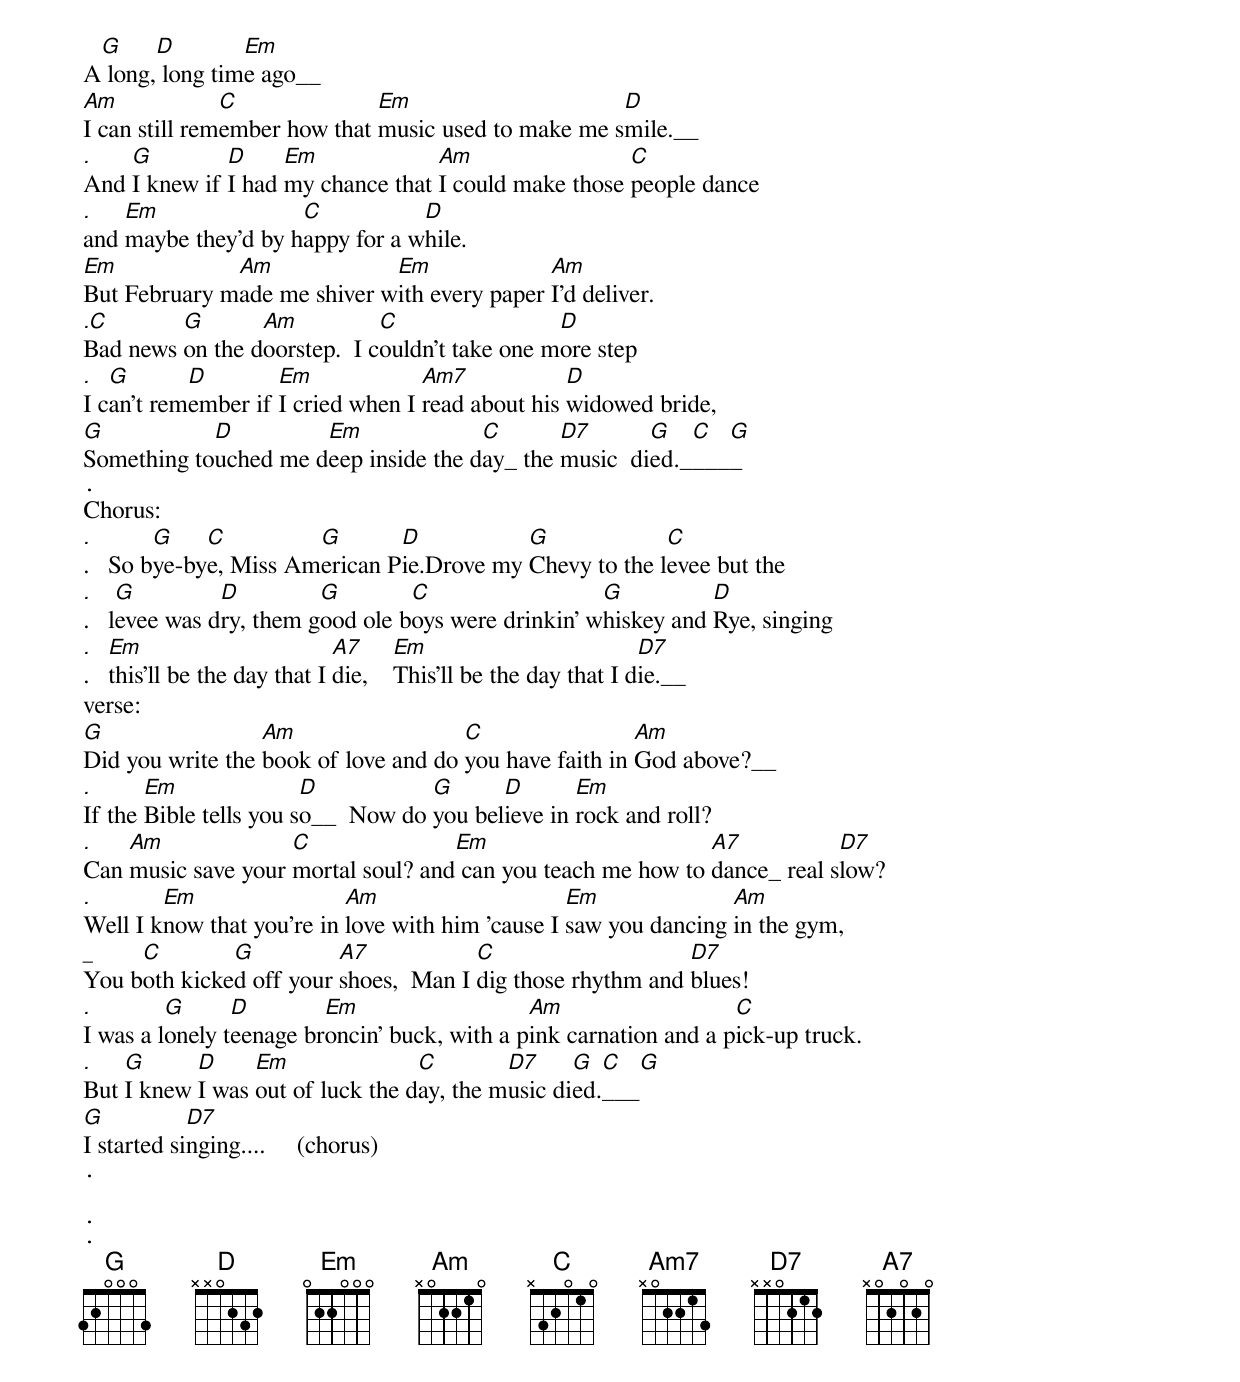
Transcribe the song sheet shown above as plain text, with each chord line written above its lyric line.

 G     D        Em
A long, long time ago__
Am             C              Em                     D
I can still remember how that music used to make me smile.__
.   G         D     Em             Am                 C
And I knew if I had my chance that I could make those people dance
.   Em               C           D
and maybe they'd by happy for a while.
Em            Am             Em              Am
But February made me shiver with every paper I'd deliver.
.C       G       Am           C                 D
Bad news on the doorstep.  I couldn't take one more step
.  G       D        Em             Am7            D
I can't remember if I cried when I read about his widowed bride,
G           D         Em              C       D7       G   C  G
Something touched me deep inside the day_ the music  died._____
.
Chorus:
.       G    C         G       D           G             C
.   So bye-bye, Miss American Pie.Drove my Chevy to the levee but the
.    G         D         G        C                  G          D
.   levee was dry, them good ole boys were drinkin' whiskey and Rye, singing
.   Em                        A7      Em                         D7
.   this'll be the day that I die,    This'll be the day that I die.__
verse:
G                 Am                  C                 Am
Did you write the book of love and do you have faith in God above?__
.      Em               D           G      D       Em
If the Bible tells you so__  Now do you believe in rock and roll?
.   Am              C               Em                       A7           D7
Can music save your mortal soul? and can you teach me how to dance_ real slow?
.       Em                 Am                     Em              Am
Well I know that you're in love with him 'cause I saw you dancing in the gym,
_    C        G          A7            C                    D7
You both kicked off your shoes,  Man I dig those rhythm and blues!
.        G      D        Em                   Am                   C
I was a lonely teenage broncin' buck, with a pink carnation and a pick-up truck.
.   G      D     Em               C        D7     G  C  G
But I knew I was out of luck the day, the music died.___
G           D7
I started singing....     (chorus)
.

.
.
